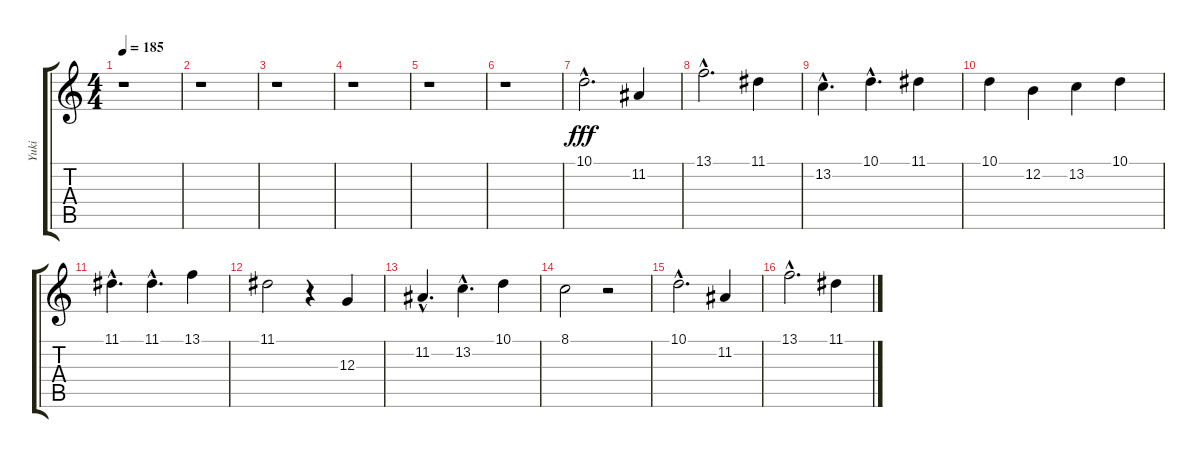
\track ("Yuki" "Yuki") {instrument tenorsax}
\staff {score tabs}
\tuning (E4 B3 G3 D3 A2 E2) {hide}
\ts (4 4)
\tempo 185
\clef g2
\ks c
r.1{dy fff} |
r.1 |
r.1 |
r.1 |
r.1 |
r.1 |
10.1{hac}.2{d} 11.2.4 |
13.1{hac}.2{d} 11.1.4 |
13.2{hac}.4{d} 10.1{hac}.4{d} 11.1.4 |
10.1.4 12.2.4 13.2.4 10.1.4 |
11.1{hac}.4{d} 11.1{hac}.4{d} 13.1.4 |
11.1.2 r.4 12.3.4 |
11.2{hac}.4{d} 13.2{hac}.4{d} 10.1.4 |
8.1.2 r.2 |
10.1{hac}.2{d} 11.2.4 |
13.1{hac}.2{d} 11.1.4
